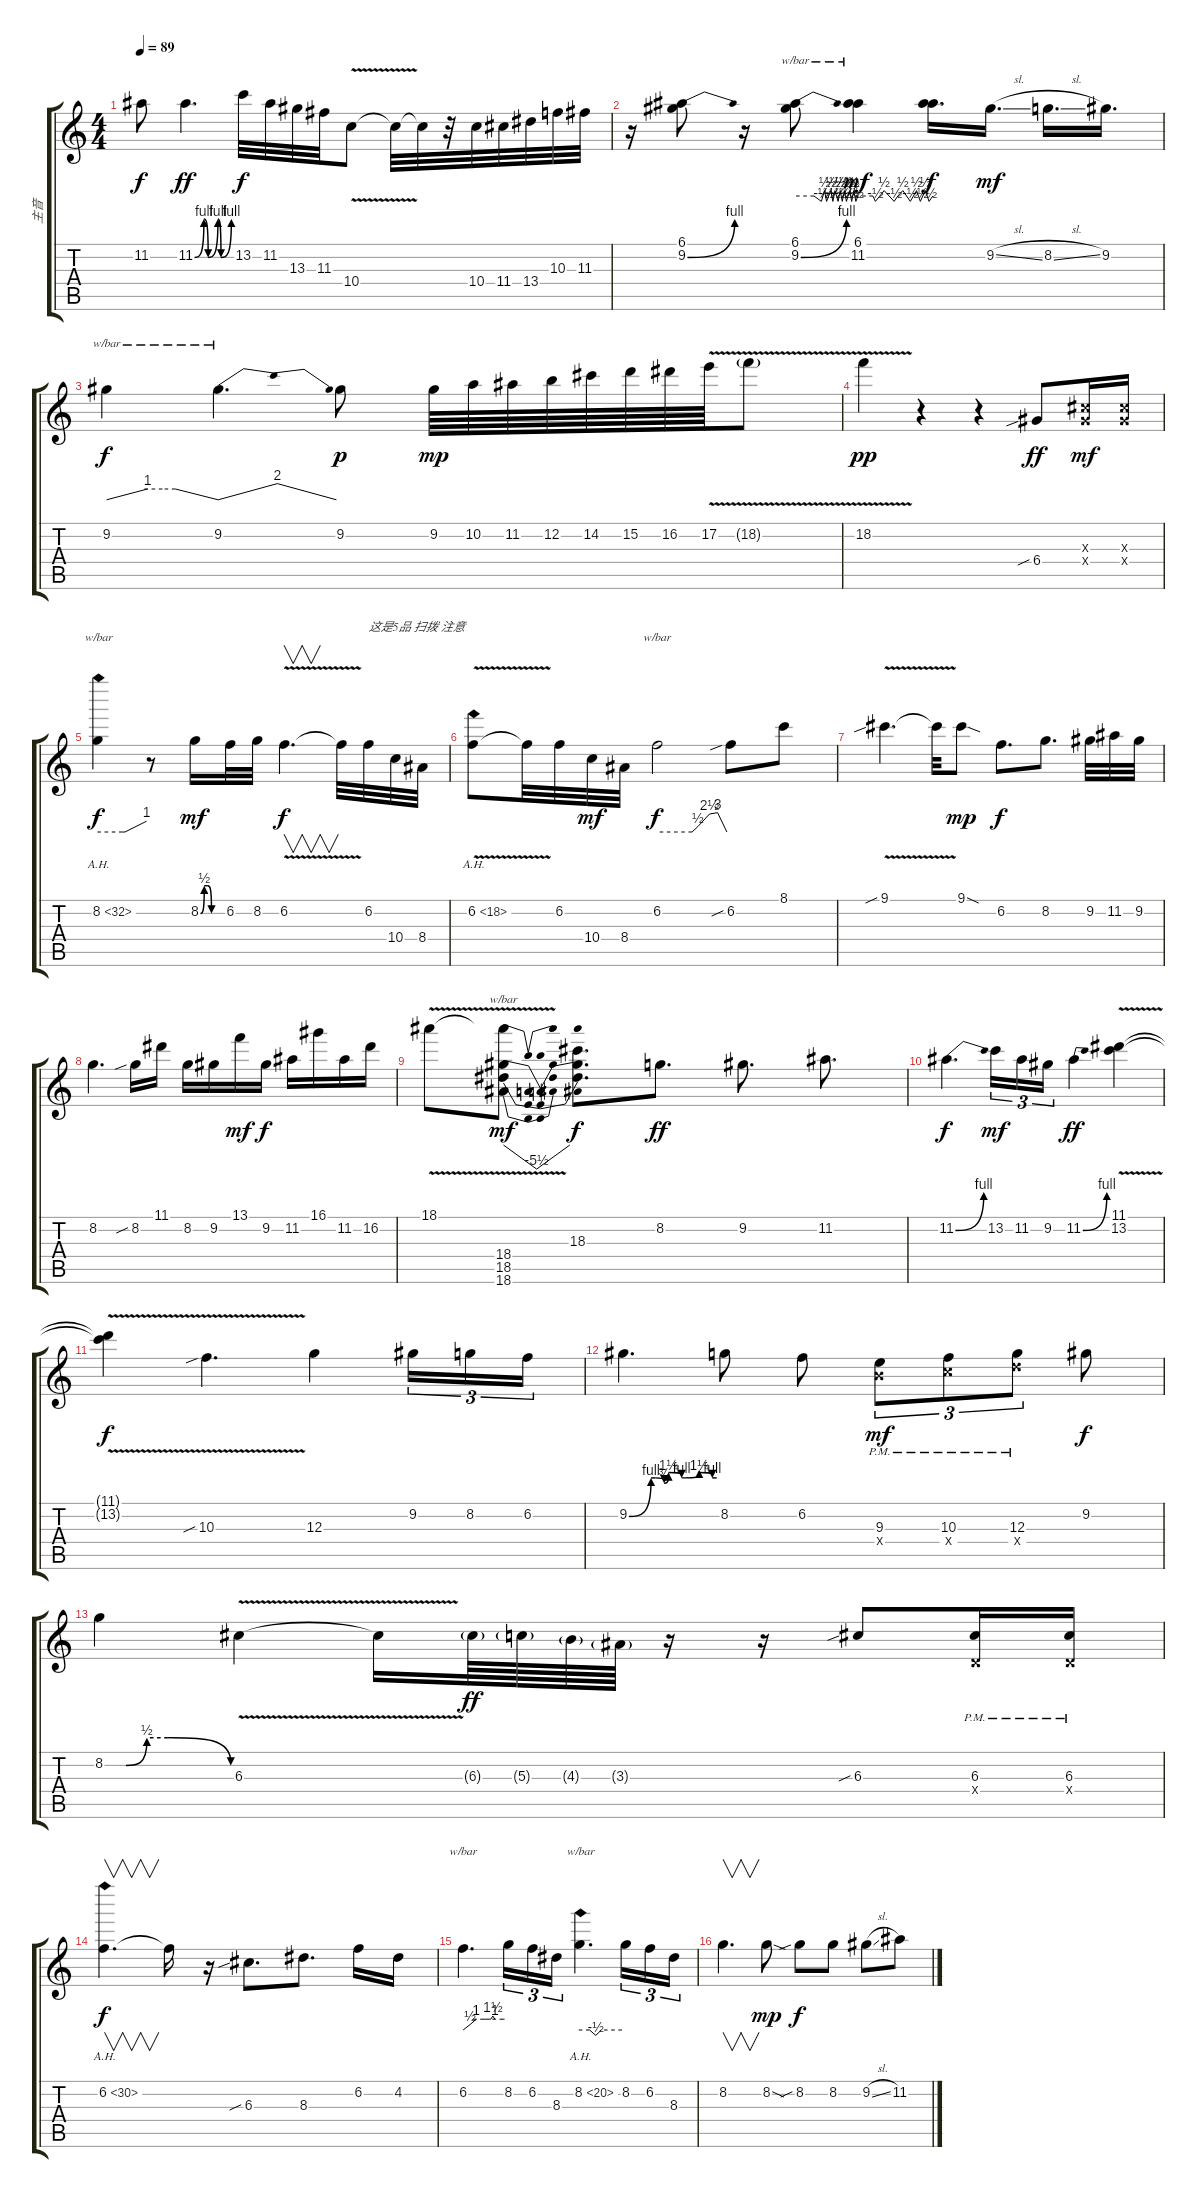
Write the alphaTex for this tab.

\track ("主音" "主音") {instrument overdrivenguitar}
\staff {score tabs}
\tuning (E4 B3 G3 D3 A2 E2) {hide}
\ts (4 4)
\tempo 89
\clef g2
\ks c
11.2{t}.8{dy f} 11.2{be (custom 0 0 15 4 22 0 38 4 43 0 60 4)}.4{d dy ff} 13.2.32{dy f} 11.2.32 13.3.32 11.3.32 10.4{v}.8 10.4{t}.32 10.4{t}.32 r.32 10.4.32 11.4.32 13.4.32 10.3.32 11.3.32 |
r.16 (6.1 9.2{be (bend 0 0 60 4)}).8 r.16 (6.1 9.2{be (bend 0 0 60 4)}).8{tbe (custom default 0 0 18 0 25 -2 28 2 30 -2 34 2 36 -2 38 2 41 -2 43 2 45 -2 47 2 49 -2 52 2 54 -2 56 2 58 -2 60 0)} (6.1 11.2).4{tbe (custom default 0 0 12 0 14 -2 21 2 29 -2 32 0 36 2 42 -2 47 2 50 -2 54 2 57 -2 60 0) dy mf} (6.1{t} 11.2{t}).16{d dy f} 9.2{sl}.16{d dy mf} 8.2{sl}.16{d} 9.2.16{d} |
9.2.4{tbe (custom default 0 0 22 4 30 4 37 4 60 0) dy f} 9.2.4{d tbe (dip default 0 0 24 8 30 8 60 0)} 9.2.8{dy p} 9.2.64{dy mp} 10.2.64 11.2.64 12.2.64 14.2.64 15.2.64 16.2.64 17.2{v}.64 18.2{v g}.8 |
18.2{v}.4{dy pp} r.4 r.4 6.4{sib}.8{dy ff} (6.3{x} 6.4{x}).16{dy mf} (6.3{x} 6.4{x}).16 |
8.2{ah 24}.4{tbe (custom default 0 0 30 0 33 0 60 4) dy f} r.8 8.2{be (custom 0 0 10 2 20 2 30 0 60 0)}.16{dy mf} 6.2.32 8.2.32 6.2{v}.4{v d dy f} 6.2{t}.32 6.2.32{txt "这是5品 扫拨 注意"} 10.4.32 8.4.32 |
6.2{ah 12 v}.8 6.2{t}.32 6.2.32 10.4.32{dy mf} 8.4.32 6.2.2{tbe (custom default 0 0 30 0 35 2 45 10 52 12 60 0) dy f} 6.2{sib}.8 8.1.8 |
9.1{v sib}.4{d} 9.1{t}.32 9.1{sod}.8{dy mp} 6.2.8{d dy f} 8.2.8{d} 9.2.32 11.2.32 9.2.32 |
8.2.4{d} 8.2{sib}.16 11.1.16 8.2.16 9.2.16 13.1.16{dy mf} 9.2.16{dy f} 11.2.16 16.1.16 11.2.16 16.2.16 |
18.1{v}.8 (18.1{t} 18.4 18.5 18.6).8{tbe (dip default 0 0 30 -22 60 0) dy mf} (18.3 18.4{t} 18.5{t}).8{d dy f} 8.2.8{d dy ff} 9.2.8{d} 11.2.8{d} |
11.2{be (bend 0 0 60 4)}.4{d dy f} 13.2.16{tu (3 2) dy mf} 11.2.16{tu (3 2)} 9.2.16{tu (3 2)} 11.2{be (bend 0 0 60 4)}.4{dy ff} (11.1 13.2{v}).4 |
(11.1{t} 13.2{t}).4{dy f} 10.3{v sib}.4{d} 12.3.4 9.2.16{tu (3 2)} 8.2.16{tu (3 2)} 6.2.16{tu (3 2)} |
9.2{be (custom 0 0 15 4 18 4 24 3 27 5 36 4 48 5 57 4 60 4)}.4{d} 8.2.8 6.2.8 (9.3{pm} 9.4{x}).8{tu (3 2) dy mf} (10.3{pm} 10.4{x}).8{tu (3 2)} (12.3{pm} 12.4{x}).8{tu (3 2)} 9.2.8{dy f} |
8.2{be (custom 0 0 10 0 20 2 30 2 32 2 60 0)}.4 6.3{v}.4 6.3{t}.16 6.3{g}.64{dy ff} 5.3{g}.64 4.3{g}.64 3.3{g}.64 r.16 r.16 6.3{sib}.8 (6.3{pm} 0.4{x}).16 (6.3{pm} 0.4{x}).16 |
6.2{ah 24}.4{v d dy f} 6.2{t}.16 r.16 6.3{sib}.8{d} 8.3.8{d} 6.2.16 4.2.16 |
6.2.4{d tbe (custom default 0 0 10 2 19 4 30 4 32 4 36 4 38 4 40 4 43 6 46 4 58 4 60 4)} 8.2.16{tu (3 2)} 6.2.16{tu (3 2)} 8.3.16{tu (3 2)} 8.2{ah 12}.4{d tbe (custom default 0 0 13 0 22 -2 30 0 60 0)} 8.2.16{tu (3 2)} 6.2.16{tu (3 2)} 8.3.16{tu (3 2)} |
8.2.4{v d} 8.2{sod}.8{dy mp} 8.2{sib}.8{dy f} 8.2.8 9.2{sl}.8 11.2.8
